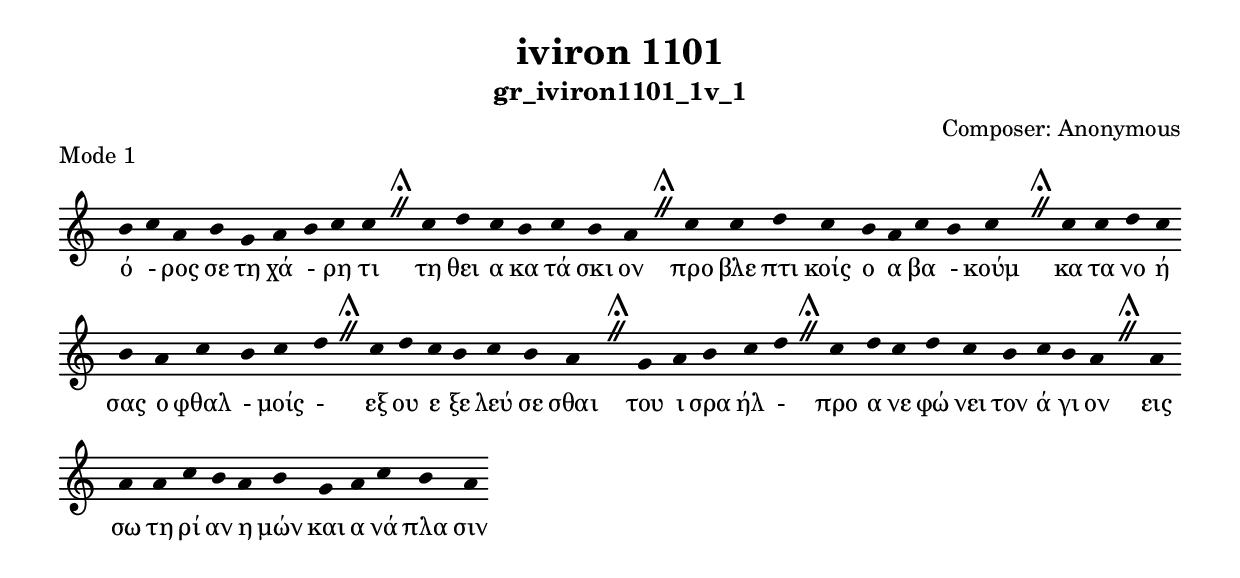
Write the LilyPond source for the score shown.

\include "gregorian.ly"

	\header {
 	  title = "iviron 1101"
	  subtitle = "gr_iviron1101_1v_1"
	  composer = "Composer: Αnonymous"
	  piece = "Mode 1"
	}

	chant = {
	  b'4 c''4 a'4 b'4 g'4 a'4 b'4 c''4 c''4 \divisioMaior
 c''4 d''4 c''4 b'4 c''4 b'4 a'4 \divisioMaior
 c''4 c''4 d''4 c''4 b'4 a'4 c''4 b'4 c''4 \divisioMaior
 c''4 c''4 d''4 c''4 b'4 a'4 c''4 b'4 c''4 d''4 \divisioMaior
 c''4 d''4 c''4 b'4 c''4 b'4 a'4 \divisioMaior
 g'4 a'4 b'4 c''4 d''4 \divisioMaior
 c''4 d''4 c''4 d''4 c''4 b'4 c''4 b'4 a'4 \divisioMaior
 a'4 a'4 a'4 c''4 b'4 a'4 b'4 g'4 a'4 c''4 b'4 a'4\finalis
	}

	verba = \lyricmode {ό - ρος σε τη χά - ρη τι 
τη θει α κα τά σκι ον 
προ βλε πτι κοίς ο α βα - κούμ 
κα τα νο ή σας ο φθαλ - μοίς - 
εξ ου ε ξε λεύ σε σθαι 
του ι σρα ήλ - 
προ α νε φώ νει τον ά γι ον 
εις σω τη ρί αν η μών και α νά πλα σιν 
	}


	\score {
	  \new Staff <<
	  \new Voice = "melody" \chant
	  \new Lyrics = "one" \lyricsto melody \verba
	  >>
	  \layout {
	    \context {
	      \Staff
	      \remove "Time_signature_engraver"
	      \remove "Bar_engraver"
	    }
	    \context {
	      \Voice
	      \remove "Stem_engraver"
	    }
	  }
	}